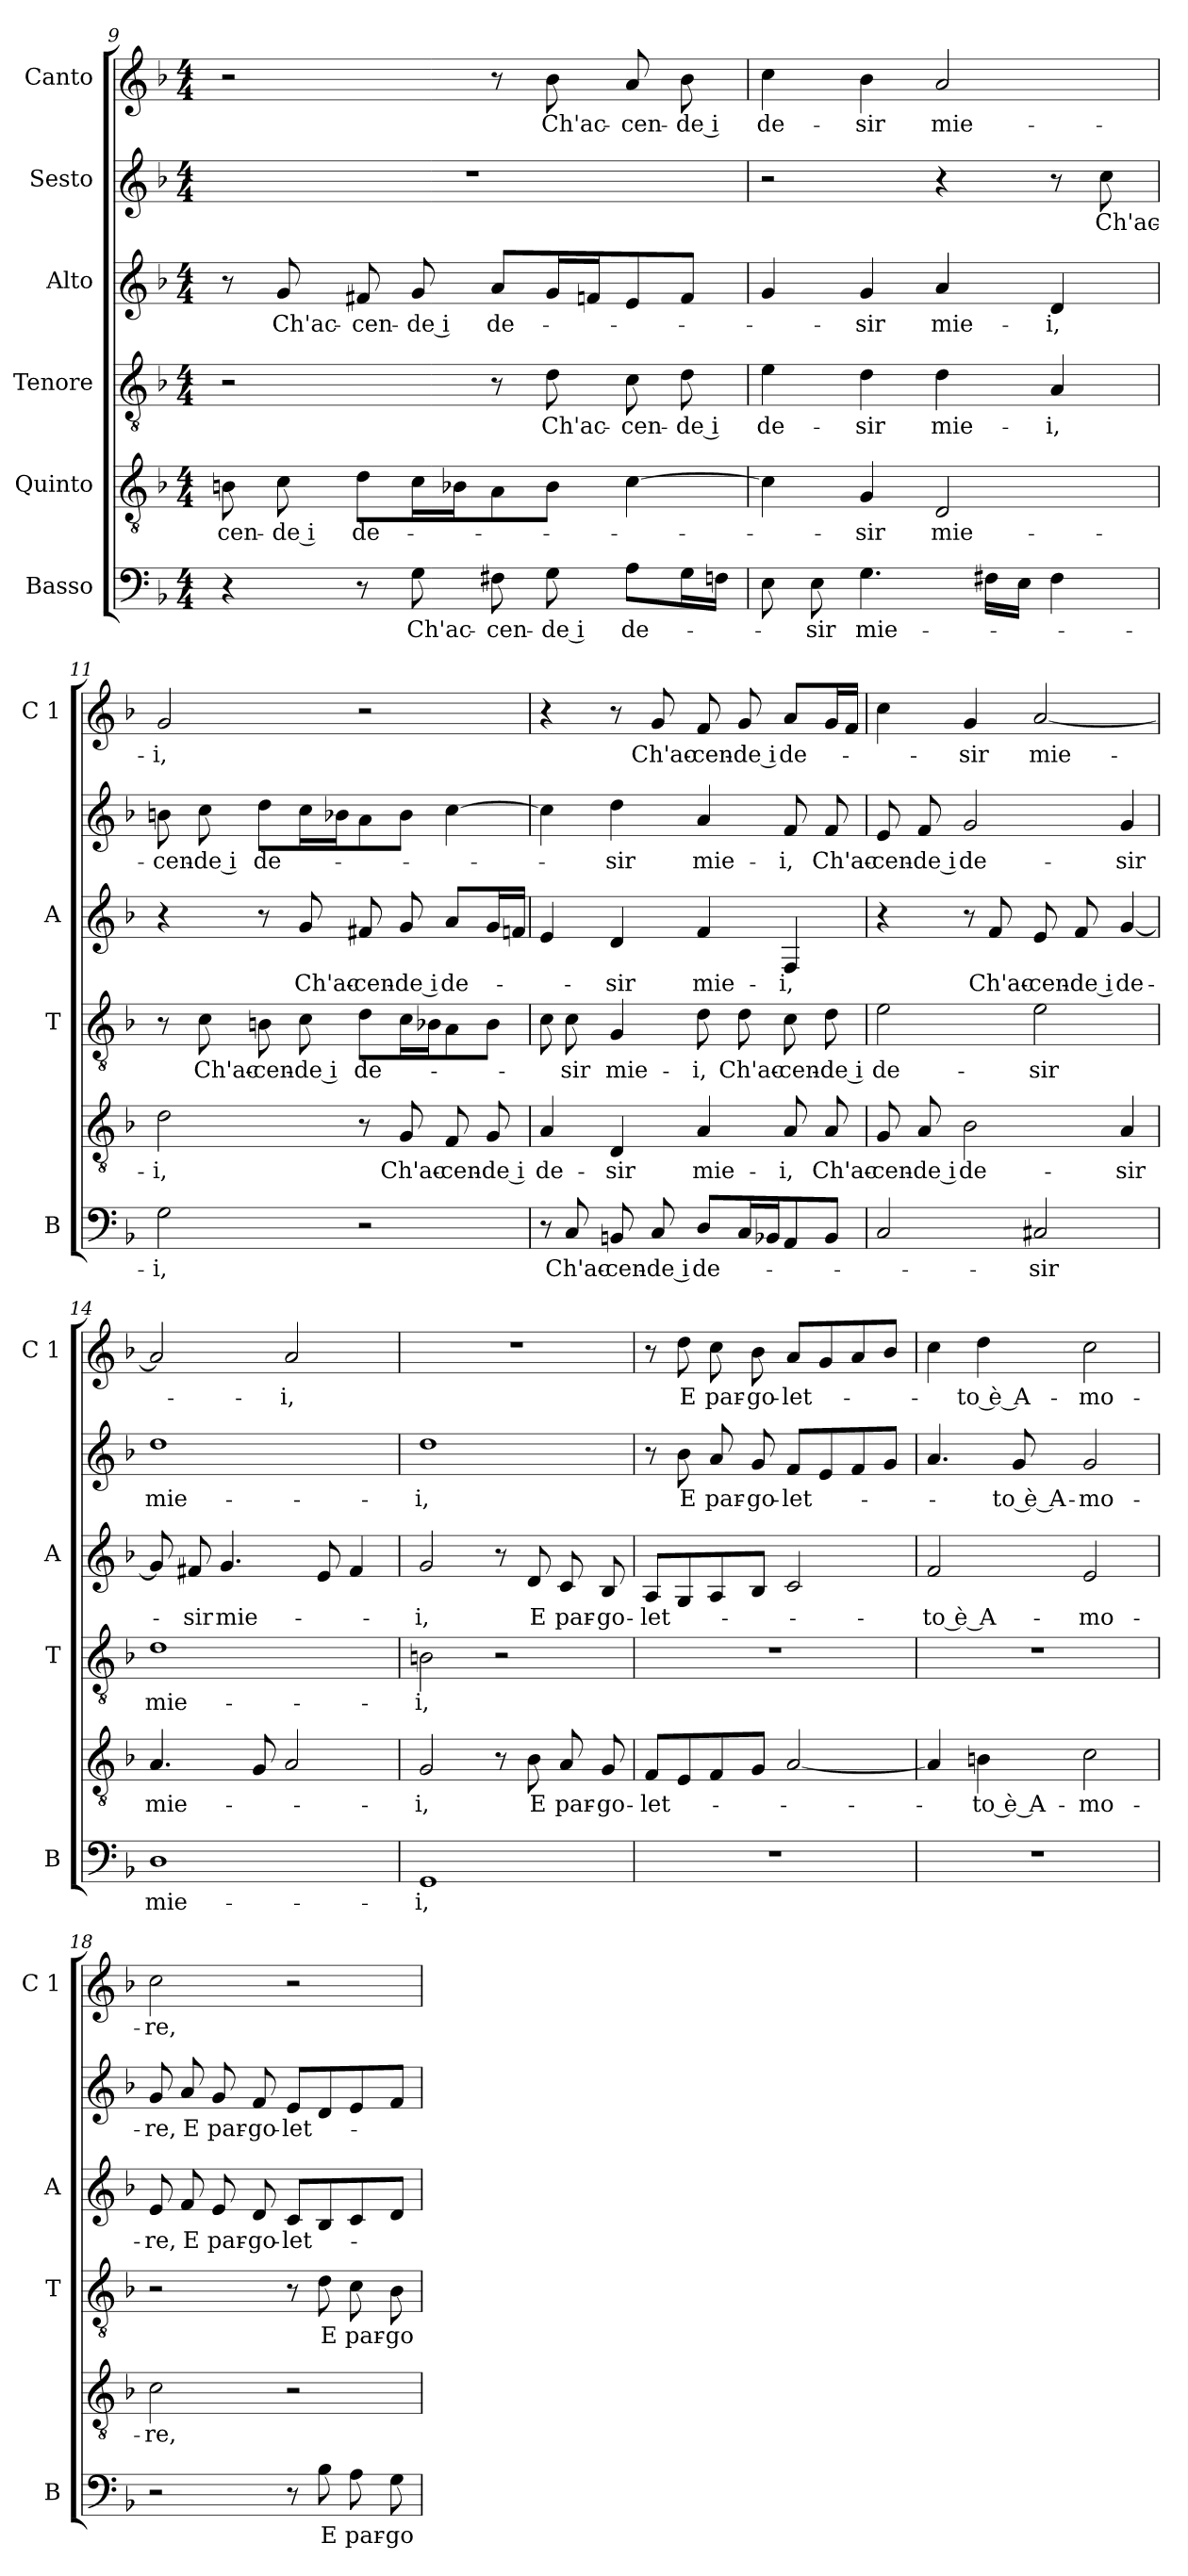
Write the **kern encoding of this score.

**kern	**text	**kern	**text	**kern	**text	**kern	**text	**kern	**text	**kern	**text
*part6	*part6	*part5	*part5	*part4	*part4	*part3	*part3	*part2	*part2	*part1	*part1
*staff6	*staff6	*staff5	*staff5	*staff4	*staff4	*staff3	*staff3	*staff2	*staff2	*staff1	*staff1
*I"Basso	*	*I"Quinto	*	*I"Tenore	*	*I"Alto	*	*I"Sesto	*	*I"Canto	*
*I'B	*	*	*	*I'T	*	*I'A	*	*	*	*I'C 1	*
*clefF4	*	*clefGv2	*	*clefGv2	*	*clefG2	*	*clefG2	*	*clefG2	*
*k[b-]	*	*k[b-]	*	*k[b-]	*	*k[b-]	*	*k[b-]	*	*k[b-]	*
*F:	*	*F:	*	*F:	*	*F:	*	*F:	*	*F:	*
*M4/4	*	*M4/4	*	*M4/4	*	*M4/4	*	*M4/4	*	*M4/4	*
=9	=9	=9	=9	=9	=9	=9	=9	=9	=9	=9	=9
!	!	!	!LO:LY:b	!	!	!	!	!	!	!	!
4r	.	8Bn\	-cen-	2r	.	8r	.	1r	.	2r	.
!	!	!	!LO:LY:b	!	!	!	!LO:LY:b	!	!	!	!
.	.	8c\	-de i	.	.	8g/	Ch'ac-	.	.	.	.
!	!	!	!LO:LY:b	!	!	!	!LO:LY:b	!	!	!	!
8r	.	8d\L	de-	.	.	8f#X/	-cen-	.	.	.	.
!	!LO:LY:b	!	!	!	!	!	!LO:LY:b	!	!	!	!
8G\	Ch'ac-	16c\L	.	.	.	8g/	-de i	.	.	.	.
.	.	16B-X\J	.	.	.	.	.	.	.	.	.
!	!LO:LY:b	!	!	!	!	!	!LO:LY:b	!	!	!	!
8F#X\	-cen-	8A\	.	8r	.	8a/L	de-	.	.	8r	.
!	!LO:LY:b	!	!	!	!LO:LY:b	!	!	!	!	!	!LO:LY:b
8G\	-de i	8B-\J	.	8d\	Ch'ac-	16g/L	.	.	.	8b-\	Ch'ac-
.	.	.	.	.	.	16fn/J	.	.	.	.	.
!	!LO:LY:b	!	!	!	!LO:LY:b	!	!	!	!	!	!LO:LY:b
8A\L	de-	[4c\	.	8c\	-cen-	8e/	.	.	.	8a/	-cen-
!	!	!	!	!	!LO:LY:b	!	!	!	!	!	!LO:LY:b
16G\L	.	.	.	8d\	-de i	8f/J	.	.	.	8b-\	-de i
16Fn\JJ	.	.	.	.	.	.	.	.	.	.	.
=10	=10	=10	=10	=10	=10	=10	=10	=10	=10	=10	=10
!	!	!	!	!	!LO:LY:b	!	!	!	!	!	!LO:LY:b
8E\	.	4c\]	.	4e\	de-	4g/	.	2r	.	4cc\	de-
!	!LO:LY:b	!	!	!	!	!	!	!	!	!	!
8E\	-sir	.	.	.	.	.	.	.	.	.	.
!	!LO:LY:b	!	!LO:LY:b	!	!LO:LY:b	!	!LO:LY:b	!	!	!	!LO:LY:b
4.G\	mie-	4G/	-sir	4d\	-sir	4g/	-sir	.	.	4b-\	-sir
!	!	!	!LO:LY:b	!	!LO:LY:b	!	!LO:LY:b	!	!	!	!LO:LY:b
.	.	2D/	mie-	4d\	mie-	4a/	mie-	4r	.	2a/	mie-
16F#X\LL	.	.	.	.	.	.	.	.	.	.	.
16E\JJ	.	.	.	.	.	.	.	.	.	.	.
!	!	!	!	!	!LO:LY:b	!	!LO:LY:b	!	!	!	!
4F#\	.	.	.	4A/	-i,	4d/	-i,	8r	.	.	.
!	!	!	!	!	!	!	!	!	!LO:LY:b	!	!
.	.	.	.	.	.	.	.	8cc\	Ch'ac-	.	.
!!LO:LB:g=z
=11	=11	=11	=11	=11	=11	=11	=11	=11	=11	=11	=11
!	!LO:LY:b	!	!LO:LY:b	!	!	!	!	!	!LO:LY:b	!	!LO:LY:b
2G\	-i,	2d\	-i,	8r	.	4r	.	8bn\	-cen-	2g/	-i,
!	!	!	!	!	!LO:LY:b	!	!	!	!LO:LY:b	!	!
.	.	.	.	8c\	Ch'ac-	.	.	8cc\	-de i	.	.
!	!	!	!	!	!LO:LY:b	!	!	!	!LO:LY:b	!	!
.	.	.	.	8Bn\	-cen-	8r	.	8dd\L	de-	.	.
!	!	!	!	!	!LO:LY:b	!	!LO:LY:b	!	!	!	!
.	.	.	.	8c\	-de i	8g/	Ch'ac-	16cc\L	.	.	.
.	.	.	.	.	.	.	.	16b-X\J	.	.	.
!	!	!	!	!	!LO:LY:b	!	!LO:LY:b	!	!	!	!
2r	.	8r	.	8d\L	de-	8f#X/	-cen-	8a\	.	2r	.
!	!	!	!LO:LY:b	!	!	!	!LO:LY:b	!	!	!	!
.	.	8G/	Ch'ac-	16c\L	.	8g/	-de i	8b-\J	.	.	.
.	.	.	.	16B-X\J	.	.	.	.	.	.	.
!	!	!	!LO:LY:b	!	!	!	!LO:LY:b	!	!	!	!
.	.	8F/	-cen-	8A\	.	8a/L	de-	[4cc\	.	.	.
!	!	!	!LO:LY:b	!	!	!	!	!	!	!	!
.	.	8G/	-de i	8B-\J	.	16g/L	.	.	.	.	.
.	.	.	.	.	.	16fn/JJ	.	.	.	.	.
=12	=12	=12	=12	=12	=12	=12	=12	=12	=12	=12	=12
!	!	!	!LO:LY:b	!	!	!	!	!	!	!	!
8r	.	4A/	de-	8c\	.	4e/	.	4cc\]	.	4r	.
!	!LO:LY:b	!	!	!	!LO:LY:b	!	!	!	!	!	!
8C/	Ch'ac-	.	.	8c\	-sir	.	.	.	.	.	.
!	!LO:LY:b	!	!LO:LY:b	!	!LO:LY:b	!	!LO:LY:b	!	!LO:LY:b	!	!
8BBn/	-cen-	4D/	-sir	4G/	mie-	4d/	-sir	4dd\	-sir	8r	.
!	!LO:LY:b	!	!	!	!	!	!	!	!	!	!LO:LY:b
8C/	-de i	.	.	.	.	.	.	.	.	8g/	Ch'ac-
!	!LO:LY:b	!	!LO:LY:b	!	!LO:LY:b	!	!LO:LY:b	!	!LO:LY:b	!	!LO:LY:b
8D/L	de-	4A/	mie-	8d\	-i,	4f/	mie-	4a/	mie-	8f/	-cen-
!	!	!	!	!	!LO:LY:b	!	!	!	!	!	!LO:LY:b
16C/L	.	.	.	8d\	Ch'ac-	.	.	.	.	8g/	-de i
16BB-X/J	.	.	.	.	.	.	.	.	.	.	.
!	!	!	!LO:LY:b	!	!LO:LY:b	!	!LO:LY:b	!	!LO:LY:b	!	!LO:LY:b
8AA/	.	8A/	-i,	8c\	-cen-	4F/	-i,	8f/	-i,	8a/L	de-
!	!	!	!LO:LY:b	!	!LO:LY:b	!	!	!	!LO:LY:b	!	!
8BB-/J	.	8A/	Ch'ac-	8d\	-de i	.	.	8f/	Ch'ac-	16g/L	.
.	.	.	.	.	.	.	.	.	.	16f/JJ	.
=13	=13	=13	=13	=13	=13	=13	=13	=13	=13	=13	=13
!	!	!	!LO:LY:b	!	!LO:LY:b	!	!	!	!LO:LY:b	!	!
2C/	.	8G/	-cen-	2e\	de-	4r	.	8e/	-cen-	4cc\	.
!	!	!	!LO:LY:b	!	!	!	!	!	!LO:LY:b	!	!
.	.	8A/	-de i	.	.	.	.	8f/	-de i	.	.
!	!	!	!LO:LY:b	!	!	!	!	!	!LO:LY:b	!	!LO:LY:b
.	.	2B-\	de-	.	.	8r	.	2g/	de-	4g/	-sir
!	!	!	!	!	!	!	!LO:LY:b	!	!	!	!
.	.	.	.	.	.	8f/	Ch'ac-	.	.	.	.
!	!LO:LY:b	!	!	!	!LO:LY:b	!	!LO:LY:b	!	!	!	!LO:LY:b
2C#X/	-sir	.	.	2e\	-sir	8e/	-cen-	.	.	[2a/	mie-
!	!	!	!	!	!	!	!LO:LY:b	!	!	!	!
.	.	.	.	.	.	8f/	-de i	.	.	.	.
!	!	!	!LO:LY:b	!	!	!	!LO:LY:b	!	!LO:LY:b	!	!
.	.	4A/	-sir	.	.	[4g/	de-	4g/	-sir	.	.
=14	=14	=14	=14	=14	=14	=14	=14	=14	=14	=14	=14
!	!LO:LY:b	!	!LO:LY:b	!	!LO:LY:b	!	!	!	!LO:LY:b	!	!
1D	mie-	4.A/	mie-	1d	mie-	8g/]	.	1dd	mie-	2a/]	.
!	!	!	!	!	!	!	!LO:LY:b	!	!	!	!
.	.	.	.	.	.	8f#X/	-sir	.	.	.	.
!	!	!	!	!	!	!	!LO:LY:b	!	!	!	!
.	.	.	.	.	.	4.g/	mie-	.	.	.	.
.	.	8G/	.	.	.	.	.	.	.	.	.
!	!	!	!	!	!	!	!	!	!	!	!LO:LY:b
.	.	2A/	.	.	.	.	.	.	.	2a/	-i,
.	.	.	.	.	.	8e/	.	.	.	.	.
.	.	.	.	.	.	4f#/	.	.	.	.	.
=15	=15	=15	=15	=15	=15	=15	=15	=15	=15	=15	=15
!	!LO:LY:b	!	!LO:LY:b	!	!LO:LY:b	!	!LO:LY:b	!	!LO:LY:b	!	!
1GG	-i,	2G/	-i,	2Bn\	-i,	2g/	-i,	1dd	-i,	1r	.
.	.	8r	.	2r	.	8r	.	.	.	.	.
!	!	!	!LO:LY:b	!	!	!	!LO:LY:b	!	!	!	!
.	.	8B-\	E	.	.	8d/	E	.	.	.	.
!	!	!	!LO:LY:b	!	!	!	!LO:LY:b	!	!	!	!
.	.	8A/	par-	.	.	8c/	par-	.	.	.	.
!	!	!	!LO:LY:b	!	!	!	!LO:LY:b	!	!	!	!
.	.	8G/	-go-	.	.	8B-/	-go-	.	.	.	.
!!LO:PB:g=z
=16	=16	=16	=16	=16	=16	=16	=16	=16	=16	=16	=16
!	!	!	!LO:LY:b	!	!	!	!LO:LY:b	!	!	!	!
1r	.	8F/L	-let-	1r	.	8A/L	-let-	8r	.	8r	.
!	!	!	!	!	!	!	!	!	!LO:LY:b	!	!LO:LY:b
.	.	8E/	.	.	.	8G/	.	8b-\	E	8dd\	E
!	!	!	!	!	!	!	!	!	!LO:LY:b	!	!LO:LY:b
.	.	8F/	.	.	.	8A/	.	8a/	par-	8cc\	par-
!	!	!	!	!	!	!	!	!	!LO:LY:b	!	!LO:LY:b
.	.	8G/J	.	.	.	8B-/J	.	8g/	-go-	8b-\	-go-
!	!	!	!	!	!	!	!	!	!LO:LY:b	!	!LO:LY:b
.	.	[2A/	.	.	.	2c/	.	8f/L	-let-	8a/L	-let-
.	.	.	.	.	.	.	.	8e/	.	8g/	.
.	.	.	.	.	.	.	.	8f/	.	8a/	.
.	.	.	.	.	.	.	.	8g/J	.	8b-/J	.
=17	=17	=17	=17	=17	=17	=17	=17	=17	=17	=17	=17
!	!	!	!	!	!	!	!LO:LY:b	!	!	!	!
1r	.	4A/]	.	1r	.	2f/	-to è A-	4.a/	.	4cc\	.
!	!	!	!LO:LY:b	!	!	!	!	!	!	!	!LO:LY:b
.	.	4Bn\	-to è A-	.	.	.	.	.	.	4dd\	-to è A-
!	!	!	!	!	!	!	!	!	!LO:LY:b	!	!
.	.	.	.	.	.	.	.	8g/	-to è A-	.	.
!	!	!	!LO:LY:b	!	!	!	!LO:LY:b	!	!LO:LY:b	!	!LO:LY:b
.	.	2c\	-mo-	.	.	2e/	-mo-	2g/	-mo-	2cc\	-mo-
=18	=18	=18	=18	=18	=18	=18	=18	=18	=18	=18	=18
!	!	!	!LO:LY:b	!	!	!	!LO:LY:b	!	!LO:LY:b	!	!LO:LY:b
2r	.	2c\	-re,	2r	.	8e/	-re,	8g/	-re,	2cc\	-re,
!	!	!	!	!	!	!	!LO:LY:b	!	!LO:LY:b	!	!
.	.	.	.	.	.	8f/	E	8a/	E	.	.
!	!	!	!	!	!	!	!LO:LY:b	!	!LO:LY:b	!	!
.	.	.	.	.	.	8e/	par-	8g/	par-	.	.
!	!	!	!	!	!	!	!LO:LY:b	!	!LO:LY:b	!	!
.	.	.	.	.	.	8d/	-go-	8f/	-go-	.	.
!	!	!	!	!	!	!	!LO:LY:b	!	!LO:LY:b	!	!
8r	.	2r	.	8r	.	8c/L	-let-	8e/L	-let-	2r	.
!	!LO:LY:b	!	!	!	!LO:LY:b	!	!	!	!	!	!
8B-\	E	.	.	8d\	E	8B-/	.	8d/	.	.	.
!	!LO:LY:b	!	!	!	!LO:LY:b	!	!	!	!	!	!
8A\	par-	.	.	8c\	par-	8c/	.	8e/	.	.	.
!	!LO:LY:b	!	!	!	!LO:LY:b	!	!	!	!	!	!
8G\	-go-	.	.	8B-\	-go-	8d/J	.	8f/J	.	.	.
=	=	=	=	=	=	=	=	=	=	=	=
*-	*-	*-	*-	*-	*-	*-	*-	*-	*-	*-	*-
